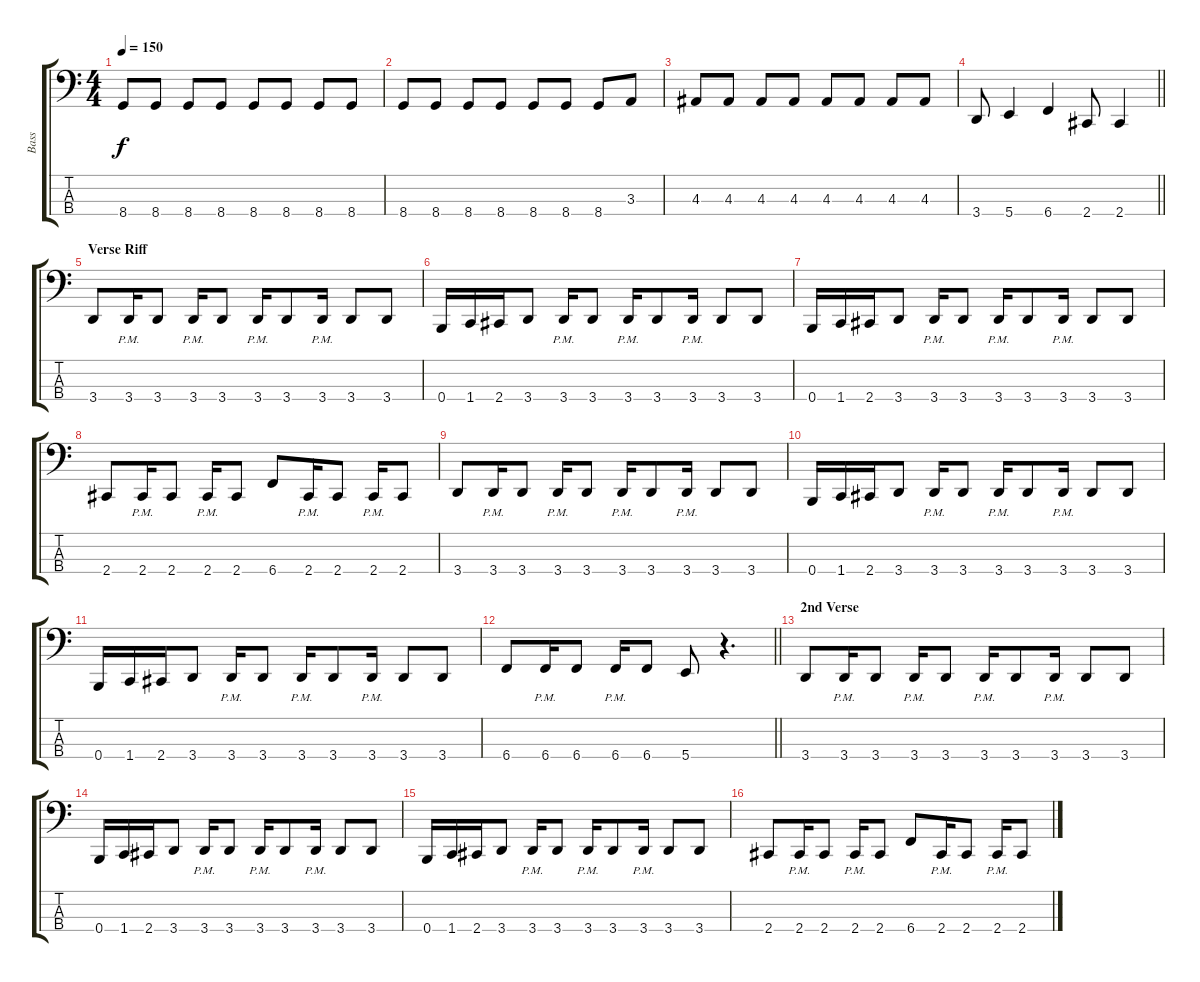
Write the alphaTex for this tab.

\track ("Bass" "Bass") {instrument electricbasspick}
\staff {score tabs}
\tuning (E2 B1 Gb1 B0) {hide}
\ts (4 4)
\tempo 150
\clef f4
\ks c
8.4.8{dy f} 8.4.8 8.4.8 8.4.8 8.4.8 8.4.8 8.4.8 8.4.8 |
8.4.8 8.4.8 8.4.8 8.4.8 8.4.8 8.4.8 8.4.8 3.3.8 |
4.3.8 4.3.8 4.3.8 4.3.8 4.3.8 4.3.8 4.3.8 4.3.8 |
\barLineRight lightlight
3.4.8 5.4.4 6.4.4 2.4.8 2.4.4 |
\section ("" "Verse Riff")
3.4.8 3.4{pm}.16 3.4.8 3.4{pm}.16 3.4.8 3.4{pm}.16 3.4.8 3.4{pm}.16 3.4.8 3.4.8 |
0.4.16 1.4.16 2.4.16 3.4.8 3.4{pm}.16 3.4.8 3.4{pm}.16 3.4.8 3.4{pm}.16 3.4.8 3.4.8 |
0.4.16 1.4.16 2.4.16 3.4.8 3.4{pm}.16 3.4.8 3.4{pm}.16 3.4.8 3.4{pm}.16 3.4.8 3.4.8 |
2.4.8 2.4{pm}.16 2.4.8 2.4{pm}.16 2.4.8 6.4.8 2.4{pm}.16 2.4.8 2.4{pm}.16 2.4.8 |
3.4.8 3.4{pm}.16 3.4.8 3.4{pm}.16 3.4.8 3.4{pm}.16 3.4.8 3.4{pm}.16 3.4.8 3.4.8 |
0.4.16 1.4.16 2.4.16 3.4.8 3.4{pm}.16 3.4.8 3.4{pm}.16 3.4.8 3.4{pm}.16 3.4.8 3.4.8 |
0.4.16 1.4.16 2.4.16 3.4.8 3.4{pm}.16 3.4.8 3.4{pm}.16 3.4.8 3.4{pm}.16 3.4.8 3.4.8 |
\barLineRight lightlight
6.4.8 6.4{pm}.16 6.4.8 6.4{pm}.16 6.4.8 5.4.8 r.4{d} |
\section ("" "2nd Verse")
3.4.8 3.4{pm}.16 3.4.8 3.4{pm}.16 3.4.8 3.4{pm}.16 3.4.8 3.4{pm}.16 3.4.8 3.4.8 |
0.4.16 1.4.16 2.4.16 3.4.8 3.4{pm}.16 3.4.8 3.4{pm}.16 3.4.8 3.4{pm}.16 3.4.8 3.4.8 |
0.4.16 1.4.16 2.4.16 3.4.8 3.4{pm}.16 3.4.8 3.4{pm}.16 3.4.8 3.4{pm}.16 3.4.8 3.4.8 |
2.4.8 2.4{pm}.16 2.4.8 2.4{pm}.16 2.4.8 6.4.8 2.4{pm}.16 2.4.8 2.4{pm}.16 2.4.8
